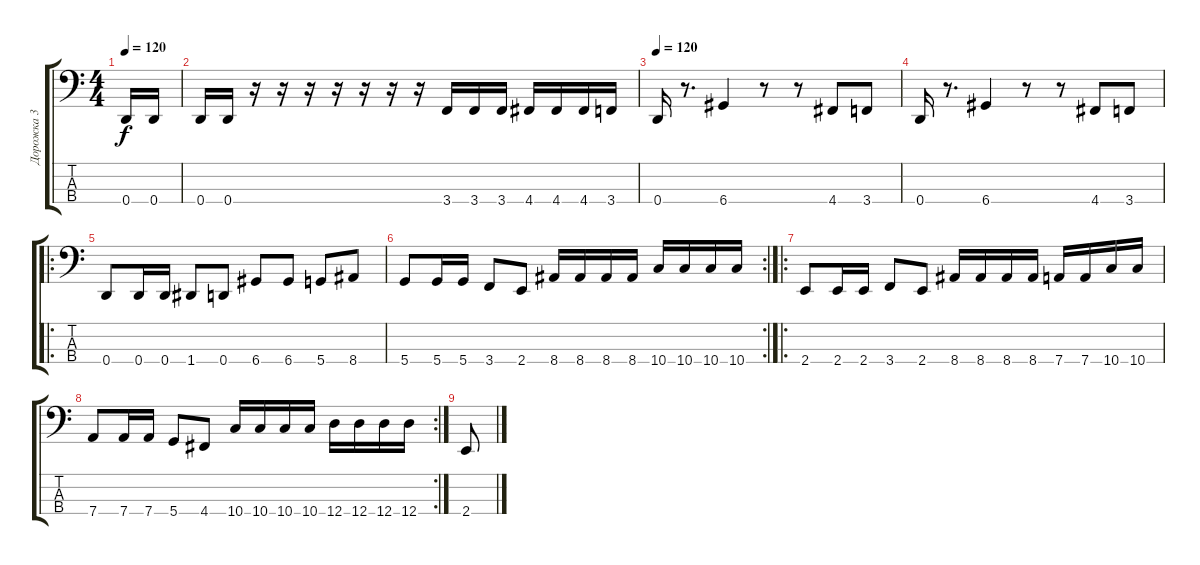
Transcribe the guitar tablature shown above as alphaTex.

\track ("Дорожка 3" "Дорожка 3") {instrument slapbass1}
\staff {score tabs}
\tuning (G3 D3 A2 D1) {hide}
\ts (4 4)
\tempo 120
\clef f4
\ks c
0.4.16{dy f} 0.4.16 |
0.4.16 0.4.16 r.16 r.16 r.16 r.16 r.16 r.16 r.16 3.4.16 3.4.16 3.4.16 4.4.16 4.4.16 4.4.16 3.4.16 |
\tempo 120
0.4.16 r.8{d} 6.4.4 r.8 r.8 4.4.8 3.4.8 |
0.4.16 r.8{d} 6.4.4 r.8 r.8 4.4.8 3.4.8 |
\ro
0.4.8 0.4.16 0.4.16 1.4.8 0.4.8 6.4.8 6.4.8 5.4.8 8.4.8 |
\rc 2
5.4.8 5.4.16 5.4.16 3.4.8 2.4.8 8.4.16 8.4.16 8.4.16 8.4.16 10.4.16 10.4.16 10.4.16 10.4.16 |
\ro
2.4.8 2.4.16 2.4.16 3.4.8 2.4.8 8.4.16 8.4.16 8.4.16 8.4.16 7.4.16 7.4.16 10.4.16 10.4.16 |
\rc 2
7.4.8 7.4.16 7.4.16 5.4.8 4.4.8 10.4.16 10.4.16 10.4.16 10.4.16 12.4.16 12.4.16 12.4.16 12.4.16 |
2.4.8
